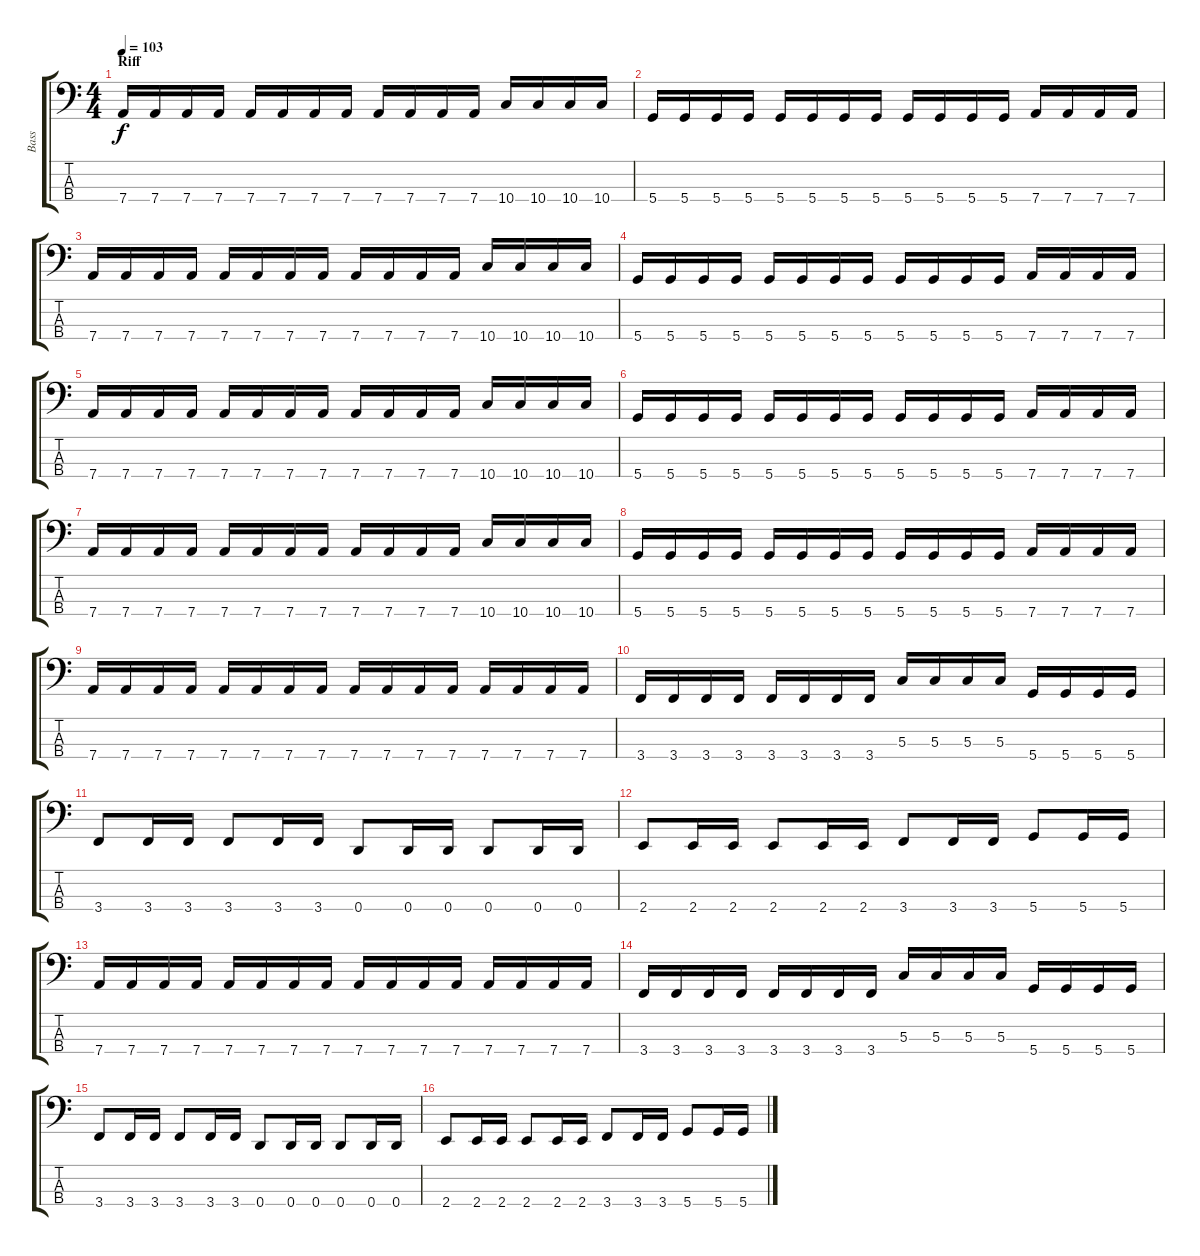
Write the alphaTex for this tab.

\track ("Bass" "Bass") {instrument electricbassfinger}
\staff {score tabs}
\tuning (F2 C2 G1 D1) {hide}
\ts (4 4)
\section ("" "Riff")
\tempo 103
\clef f4
\ks aminor
7.4.16{dy f instrument electricbassfinger} 7.4.16 7.4.16 7.4.16 7.4.16 7.4.16 7.4.16 7.4.16 7.4.16 7.4.16 7.4.16 7.4.16 10.4.16 10.4.16 10.4.16 10.4.16 |
5.4.16 5.4.16 5.4.16 5.4.16 5.4.16 5.4.16 5.4.16 5.4.16 5.4.16 5.4.16 5.4.16 5.4.16 7.4.16 7.4.16 7.4.16 7.4.16 |
7.4.16 7.4.16 7.4.16 7.4.16 7.4.16 7.4.16 7.4.16 7.4.16 7.4.16 7.4.16 7.4.16 7.4.16 10.4.16 10.4.16 10.4.16 10.4.16 |
5.4.16 5.4.16 5.4.16 5.4.16 5.4.16 5.4.16 5.4.16 5.4.16 5.4.16 5.4.16 5.4.16 5.4.16 7.4.16 7.4.16 7.4.16 7.4.16 |
7.4.16 7.4.16 7.4.16 7.4.16 7.4.16 7.4.16 7.4.16 7.4.16 7.4.16 7.4.16 7.4.16 7.4.16 10.4.16 10.4.16 10.4.16 10.4.16 |
5.4.16 5.4.16 5.4.16 5.4.16 5.4.16 5.4.16 5.4.16 5.4.16 5.4.16 5.4.16 5.4.16 5.4.16 7.4.16 7.4.16 7.4.16 7.4.16 |
7.4.16 7.4.16 7.4.16 7.4.16 7.4.16 7.4.16 7.4.16 7.4.16 7.4.16 7.4.16 7.4.16 7.4.16 10.4.16 10.4.16 10.4.16 10.4.16 |
5.4.16 5.4.16 5.4.16 5.4.16 5.4.16 5.4.16 5.4.16 5.4.16 5.4.16 5.4.16 5.4.16 5.4.16 7.4.16 7.4.16 7.4.16 7.4.16 |
7.4.16 7.4.16 7.4.16 7.4.16 7.4.16 7.4.16 7.4.16 7.4.16 7.4.16 7.4.16 7.4.16 7.4.16 7.4.16 7.4.16 7.4.16 7.4.16 |
3.4.16 3.4.16 3.4.16 3.4.16 3.4.16 3.4.16 3.4.16 3.4.16 5.3.16 5.3.16 5.3.16 5.3.16 5.4.16 5.4.16 5.4.16 5.4.16 |
3.4.8 3.4.16 3.4.16 3.4.8 3.4.16 3.4.16 0.4.8 0.4.16 0.4.16 0.4.8 0.4.16 0.4.16 |
2.4.8 2.4.16 2.4.16 2.4.8 2.4.16 2.4.16 3.4.8 3.4.16 3.4.16 5.4.8 5.4.16 5.4.16 |
7.4.16 7.4.16 7.4.16 7.4.16 7.4.16 7.4.16 7.4.16 7.4.16 7.4.16 7.4.16 7.4.16 7.4.16 7.4.16 7.4.16 7.4.16 7.4.16 |
3.4.16 3.4.16 3.4.16 3.4.16 3.4.16 3.4.16 3.4.16 3.4.16 5.3.16 5.3.16 5.3.16 5.3.16 5.4.16 5.4.16 5.4.16 5.4.16 |
3.4.8 3.4.16 3.4.16 3.4.8 3.4.16 3.4.16 0.4.8 0.4.16 0.4.16 0.4.8 0.4.16 0.4.16 |
2.4.8 2.4.16 2.4.16 2.4.8 2.4.16 2.4.16 3.4.8 3.4.16 3.4.16 5.4.8 5.4.16 5.4.16
